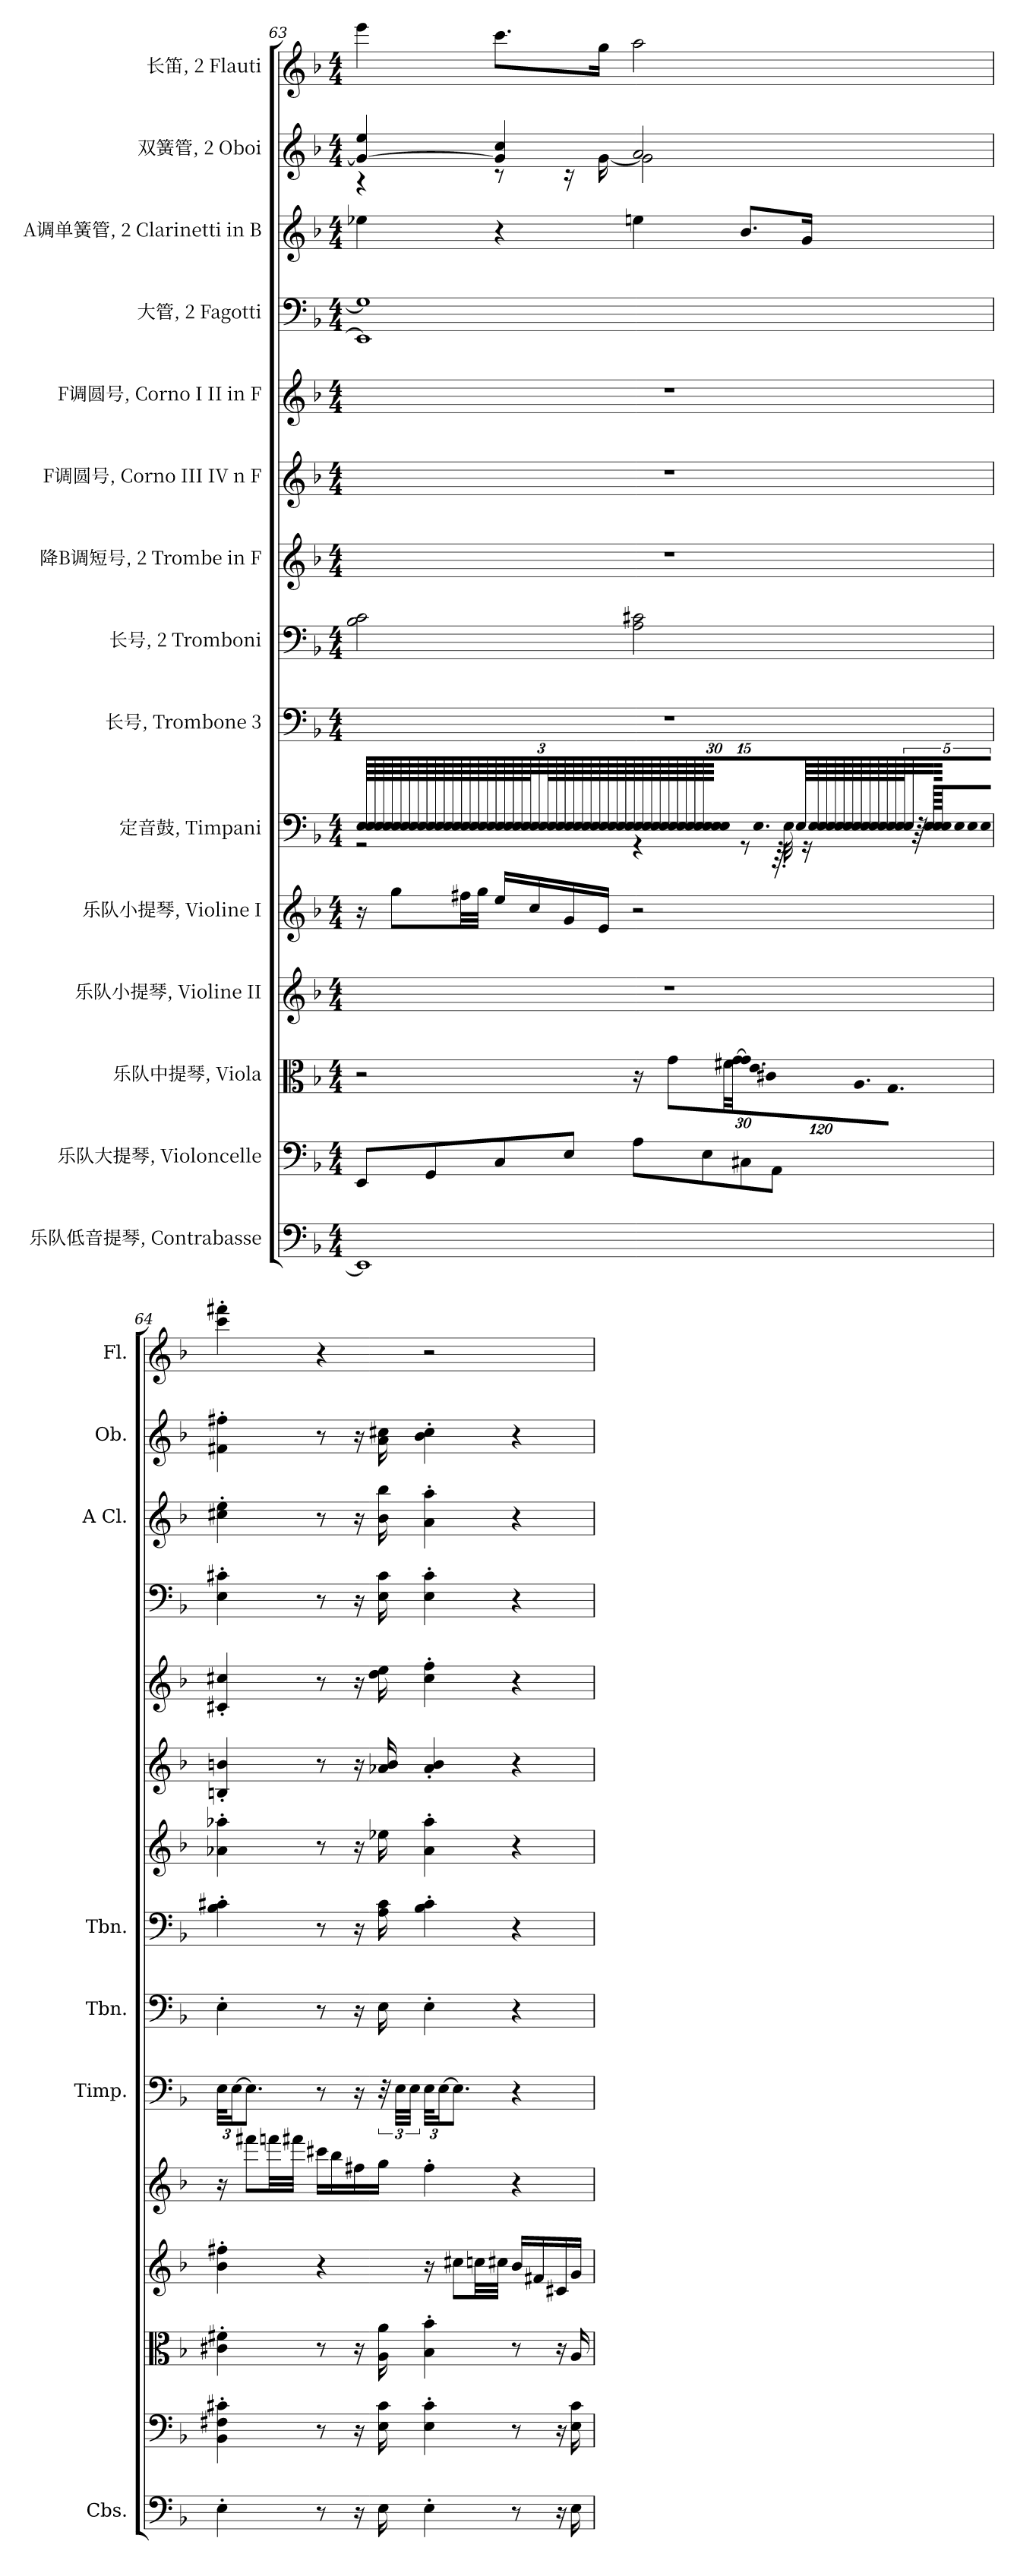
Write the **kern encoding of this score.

**kern	**kern	**kern	**kern	**kern	**kern	**kern	**kern	**kern	**kern	**kern	**kern	**kern	**kern	**kern
*part15	*part14	*part13	*part12	*part11	*part10	*part9	*part8	*part7	*part6	*part5	*part4	*part3	*part2	*part1
*staff15	*staff14	*staff13	*staff12	*staff11	*staff10	*staff9	*staff8	*staff7	*staff6	*staff5	*staff4	*staff3	*staff2	*staff1
*I"乐队低音提琴, Contrabasse	*I"乐队大提琴, Violoncelle	*I"乐队中提琴, Viola	*I"乐队小提琴, Violine II	*I"乐队小提琴, Violine I	*I"定音鼓, Timpani	*I"长号, Trombone 3	*I"长号, 2 Tromboni	*I"降B调短号, 2 Trombe in F	*I"F调圆号, Corno III IV n F	*I"F调圆号, Corno I II in F	*I"大管, 2 Fagotti	*I"A调单簧管, 2 Clarinetti in B	*I"双簧管, 2 Oboi	*I"长笛, 2 Flauti
*I'Cbs.	*	*	*	*	*I'Timp.	*I'Tbn.	*I'Tbn.	*	*	*	*	*I'A Cl.	*I'Ob.	*I'Fl.
!!LO:PB:g=z
*clefF4	*clefF4	*clefC3	*clefG2	*clefG2	*clefF4	*clefF4	*clefF4	*clefG2	*clefG2	*clefG2	*clefF4	*clefG2	*clefG2	*clefG2
*ITrd7c12	*	*	*	*	*	*	*	*ITrd1c2	*ITrd4c7	*ITrd4c7	*	*ITrd2c3	*	*
*k[b-]	*k[b-]	*k[b-]	*k[b-]	*k[b-]	*k[b-]	*k[b-]	*k[b-]	*k[b-e-a-]	*k[b-e-]	*k[b-e-]	*k[b-]	*k[f#c#]	*k[b-]	*k[b-]
*M4/4	*M4/4	*M4/4	*M4/4	*M4/4	*M4/4	*M4/4	*M4/4	*M4/4	*M4/4	*M4/4	*M4/4	*M4/4	*M4/4	*M4/4
=63	=63	=63	=63	=63	=63	=63	=63	=63	=63	=63	=63	=63	=63	=63
*	*	*	*	*	*^	*	*	*	*	*	*^	*	*^	*
1EEE]	8EE/L	2r	1r	16r	64E/LLLL	2r	1r	2B-\ 2c\	1r	1r	1r	1G]	1EE]	4ccn\	4g/_ 4ee/	4r	4eee\
.	.	.	.	.	64E/	.	.	.	.	.	.	.	.	.	.	.	.
.	.	.	.	.	64E/	.	.	.	.	.	.	.	.	.	.	.	.
.	.	.	.	.	64E/	.	.	.	.	.	.	.	.	.	.	.	.
.	.	.	.	8gg\L	64E/	.	.	.	.	.	.	.	.	.	.	.	.
.	.	.	.	.	64E/	.	.	.	.	.	.	.	.	.	.	.	.
.	.	.	.	.	64E/	.	.	.	.	.	.	.	.	.	.	.	.
.	.	.	.	.	64E/	.	.	.	.	.	.	.	.	.	.	.	.
.	8GG/	.	.	.	64E/	.	.	.	.	.	.	.	.	.	.	.	.
.	.	.	.	.	64E/	.	.	.	.	.	.	.	.	.	.	.	.
.	.	.	.	.	64E/	.	.	.	.	.	.	.	.	.	.	.	.
.	.	.	.	.	64E/	.	.	.	.	.	.	.	.	.	.	.	.
.	.	.	.	32ff#X\LL	64E/	.	.	.	.	.	.	.	.	.	.	.	.
.	.	.	.	.	64E/	.	.	.	.	.	.	.	.	.	.	.	.
.	.	.	.	32gg\JJJ	64E/	.	.	.	.	.	.	.	.	.	.	.	.
.	.	.	.	.	64E/	.	.	.	.	.	.	.	.	.	.	.	.
.	8C/	.	.	16ee/LL	64E/	.	.	.	.	.	.	.	.	4r	4g/] 4cc/	8r	8.ccc\L
.	.	.	.	.	64E/	.	.	.	.	.	.	.	.	.	.	.	.
.	.	.	.	.	64E/	.	.	.	.	.	.	.	.	.	.	.	.
.	.	.	.	.	64E/J	.	.	.	.	.	.	.	.	.	.	.	.
*	*	*	*	*	*Xbrackettup	*	*	*	*	*	*	*	*	*	*	*	*
.	.	.	.	16cc/	48E/	.	.	.	.	.	.	.	.	.	.	.	.
.	.	.	.	.	96E/L	.	.	.	.	.	.	.	.	.	.	.	.
.	.	.	.	.	64E/	.	.	.	.	.	.	.	.	.	.	.	.
.	.	.	.	.	64E/	.	.	.	.	.	.	.	.	.	.	.	.
.	8E/J	.	.	16g/	64E/	.	.	.	.	.	.	.	.	.	.	16r	.
.	.	.	.	.	64E/	.	.	.	.	.	.	.	.	.	.	.	.
.	.	.	.	.	64E/	.	.	.	.	.	.	.	.	.	.	.	.
.	.	.	.	.	64E/	.	.	.	.	.	.	.	.	.	.	.	.
.	.	.	.	16e/JJ	64E/	.	.	.	.	.	.	.	.	.	.	[16g\	16gg\Jk
.	.	.	.	.	64E/	.	.	.	.	.	.	.	.	.	.	.	.
.	.	.	.	.	64E/	.	.	.	.	.	.	.	.	.	.	.	.
.	.	.	.	.	64E/	.	.	.	.	.	.	.	.	.	.	.	.
*	*	*	*	*	*	*	*	*	*	*	*	*	*	*	*	*	*MM50
.	8A\L	16r	.	2r	64E/	4r	.	2A\ 2c#X\	.	.	.	.	.	4cc#X\	2a/	2g\]	2aa\
.	.	.	.	.	64E/	.	.	.	.	.	.	.	.	.	.	.	.
.	.	.	.	.	64E/	.	.	.	.	.	.	.	.	.	.	.	.
.	.	.	.	.	64E/	.	.	.	.	.	.	.	.	.	.	.	.
.	.	8g\L	.	.	64E/	.	.	.	.	.	.	.	.	.	.	.	.
.	.	.	.	.	64E/	.	.	.	.	.	.	.	.	.	.	.	.
.	.	.	.	.	64E/	.	.	.	.	.	.	.	.	.	.	.	.
.	.	.	.	.	64E/	.	.	.	.	.	.	.	.	.	.	.	.
!	!	!	!	!	!LO:N:vis=256%9	!	!	!	!	!	!	!	!	!	!	!	!
.	8E\	.	.	.	960%17E/	.	.	.	.	.	.	.	.	.	.	.	.
!	!	!	!	!	!LO:N:vis=256%9	!	!	!	!	!	!	!	!	!	!	!	!
.	.	.	.	.	960%17E/	.	.	.	.	.	.	.	.	.	.	.	.
.	.	.	.	.	1920ryy	.	.	.	.	.	.	.	.	.	.	.	.
!	!	!	!	!	!LO:N:vis=256%9	!	!	!	!	!	!	!	!	!	!	!	!
.	.	.	.	.	960%17E/	.	.	.	.	.	.	.	.	.	.	.	.
!	!	!	!	!	!LO:N:vis=256.	!	!	!	!	!	!	!	!	!	!	!	!
.	.	.	.	.	1920%17E/K	.	.	.	.	.	.	.	.	.	.	.	.
.	.	32f#X\LL	.	.	64E/	.	.	.	.	.	.	.	.	.	.	.	.
.	.	.	.	.	64E/	.	.	.	.	.	.	.	.	.	.	.	.
.	.	[32g\	.	.	64E/	.	.	.	.	.	.	.	.	.	.	.	.
.	.	.	.	.	64E/	.	.	.	.	.	.	.	.	.	.	.	.
*	*	*Xbrackettup	*	*	*	*	*	*	*	*	*	*	*	*	*	*	*
!	!	!LO:N:vis=256%9	!	!	!	!	!	!	!	!	!	!	!	!	!	!	!
.	8C#X\	960%17g\K]	.	.	64E/	8r	.	.	.	.	.	.	.	8.g/L	.	.	.
.	.	.	.	.	64E/	.	.	.	.	.	.	.	.	.	.	.	.
!	!	!LO:N:vis=32.	!	!	!	!	!	!	!	!	!	!	!	!	!	!	!
.	.	1920%103e\J	.	.	.	.	.	.	.	.	.	.	.	.	.	.	.
.	.	.	.	.	64E/	.	.	.	.	.	.	.	.	.	.	.	.
.	.	.	.	.	64E/	.	.	.	.	.	.	.	.	.	.	.	.
.	.	.	.	.	64E/	.	.	.	.	.	.	.	.	.	.	.	.
!	!	!LO:N:vis=16	!	!	!	!	!	!	!	!	!	!	!	!	!	!	!
.	.	1920%137c#X\	.	.	.	.	.	.	.	.	.	.	.	.	.	.	.
.	.	.	.	.	64E/	.	.	.	.	.	.	.	.	.	.	.	.
.	.	.	.	.	64E/	.	.	.	.	.	.	.	.	.	.	.	.
.	.	.	.	.	64E/J	.	.	.	.	.	.	.	.	.	.	.	.
*	*	*	*	*	*brackettup	*	*	*	*	*	*	*	*	*	*	*	*
.	8AA\J	.	.	.	40E/JJJ	64r	.	.	.	.	.	.	.	.	.	.	.
.	.	.	.	.	.	32.E'\	.	.	.	.	.	.	.	.	.	.	.
!	!	!LO:N:vis=32.	!	!	!	!	!	!	!	!	!	!	!	!	!	!	!
.	.	1920%103A\L	.	.	.	.	.	.	.	.	.	.	.	.	.	.	.
.	.	.	.	.	80r	.	.	.	.	.	.	.	.	.	.	.	.
.	.	.	.	.	80E/LLLL	.	.	.	.	.	.	.	.	.	.	.	.
.	.	.	.	.	80E/	.	.	.	.	.	.	.	.	.	.	.	.
.	.	.	.	.	64E/	16r	.	.	.	.	.	.	.	16e/Jk	.	.	.
!	!	!LO:N:vis=32.	!	!	!	!	!	!	!	!	!	!	!	!	!	!	!
.	.	1920%103G\JJJ	.	.	.	.	.	.	.	.	.	.	.	.	.	.	.
.	.	.	.	.	64E/	.	.	.	.	.	.	.	.	.	.	.	.
.	.	.	.	.	64E/	.	.	.	.	.	.	.	.	.	.	.	.
.	.	.	.	.	64E/JJJJ	.	.	.	.	.	.	.	.	.	.	.	.
*	*	*	*	*	*v	*v	*	*	*	*	*	*v	*v	*	*v	*v	*
!!LO:PB:g=z
=64	=64	=64	=64	=64	=64	=64	=64	=64	=64	=64	=64	=64	=64	=64
*	*	*	*	*	*Xbrackettup	*	*	*	*	*	*	*	*	*
*	*	*	*	*	*	*	*	*	*	*	*	*	*	*MM56
4EE'\	4BB-\' 4F#X\' 4c#X\'	4c#X\' 4f#X\'	4b-\' 4ff#X\'	16r	48E\KLL	4E'\	4B-\' 4c#X\'	4g-X\' 4gg-X\'	4En/' 4en/'	4F#X/' 4f#X/'	4E\' 4c#X\'	4a#X\' 4cc#\'	4f#X\' 4ff#X\'	4ccc\' 4fff#X\'
.	.	.	.	.	[24E\J	.	.	.	.	.	.	.	.	.
.	.	.	.	8fff#X\L	8.E\J]	.	.	.	.	.	.	.	.	.
.	.	.	.	32fffn\LL	.	.	.	.	.	.	.	.	.	.
.	.	.	.	32fff#X\JJJ	.	.	.	.	.	.	.	.	.	.
8r	8r	8r	4r	16ccc#X\LL	8r	8r	8r	8r	8r	8r	8r	8r	8r	4r
.	.	.	.	16bb-\	.	.	.	.	.	.	.	.	.	.
16r	16r	16r	.	16ff#X\	16r	16r	16r	16r	16r	16r	16r	16r	16r	.
*	*	*	*	*	*brackettup	*	*	*	*	*	*	*	*	*
16EE\	16E\ 16c#\	16A\ 16a\	.	16gg\JJ	48r	16E\	16A\ 16c#\	16dd-X\	16d-X/ 16e/	16g\ 16a\	16E\ 16c#\	16g\ 16gg\	16a\ 16cc#X\	.
.	.	.	.	.	48E\LLL	.	.	.	.	.	.	.	.	.
.	.	.	.	.	48E\JJJ	.	.	.	.	.	.	.	.	.
*	*	*	*	*	*Xbrackettup	*	*	*	*	*	*	*	*	*
*	*	*	*	*	*	*	*	*	*	*	*	*	*	*MM53
4EE'\	4E\' 4c#\'	4B-\' 4b-\'	16r	4ff#'\	48E\KLL	4E'\	4B-\' 4c#\'	4g-\' 4gg-\'	4d-/' 4e/'	4f#\' 4b-\'	4E\' 4c#\'	4f#\' 4ff#\'	4b-\' 4cc#\'	2r
.	.	.	.	.	[24E\J	.	.	.	.	.	.	.	.	.
.	.	.	8cc#X\L	.	8.E\J]	.	.	.	.	.	.	.	.	.
.	.	.	32ccn\LL	.	.	.	.	.	.	.	.	.	.	.
.	.	.	32cc#X\JJJ	.	.	.	.	.	.	.	.	.	.	.
8r	8r	8r	16b-/LL	4r	4r	4r	4r	4r	4r	4r	4r	4r	4r	.
.	.	.	16f#X/	.	.	.	.	.	.	.	.	.	.	.
16r	16r	16r	16c#X/	.	.	.	.	.	.	.	.	.	.	.
16EE\	16E\ 16c#\	16A/	16g/JJ	.	.	.	.	.	.	.	.	.	.	.
=	=	=	=	=	=	=	=	=	=	=	=	=	=	=
*-	*-	*-	*-	*-	*-	*-	*-	*-	*-	*-	*-	*-	*-	*-
